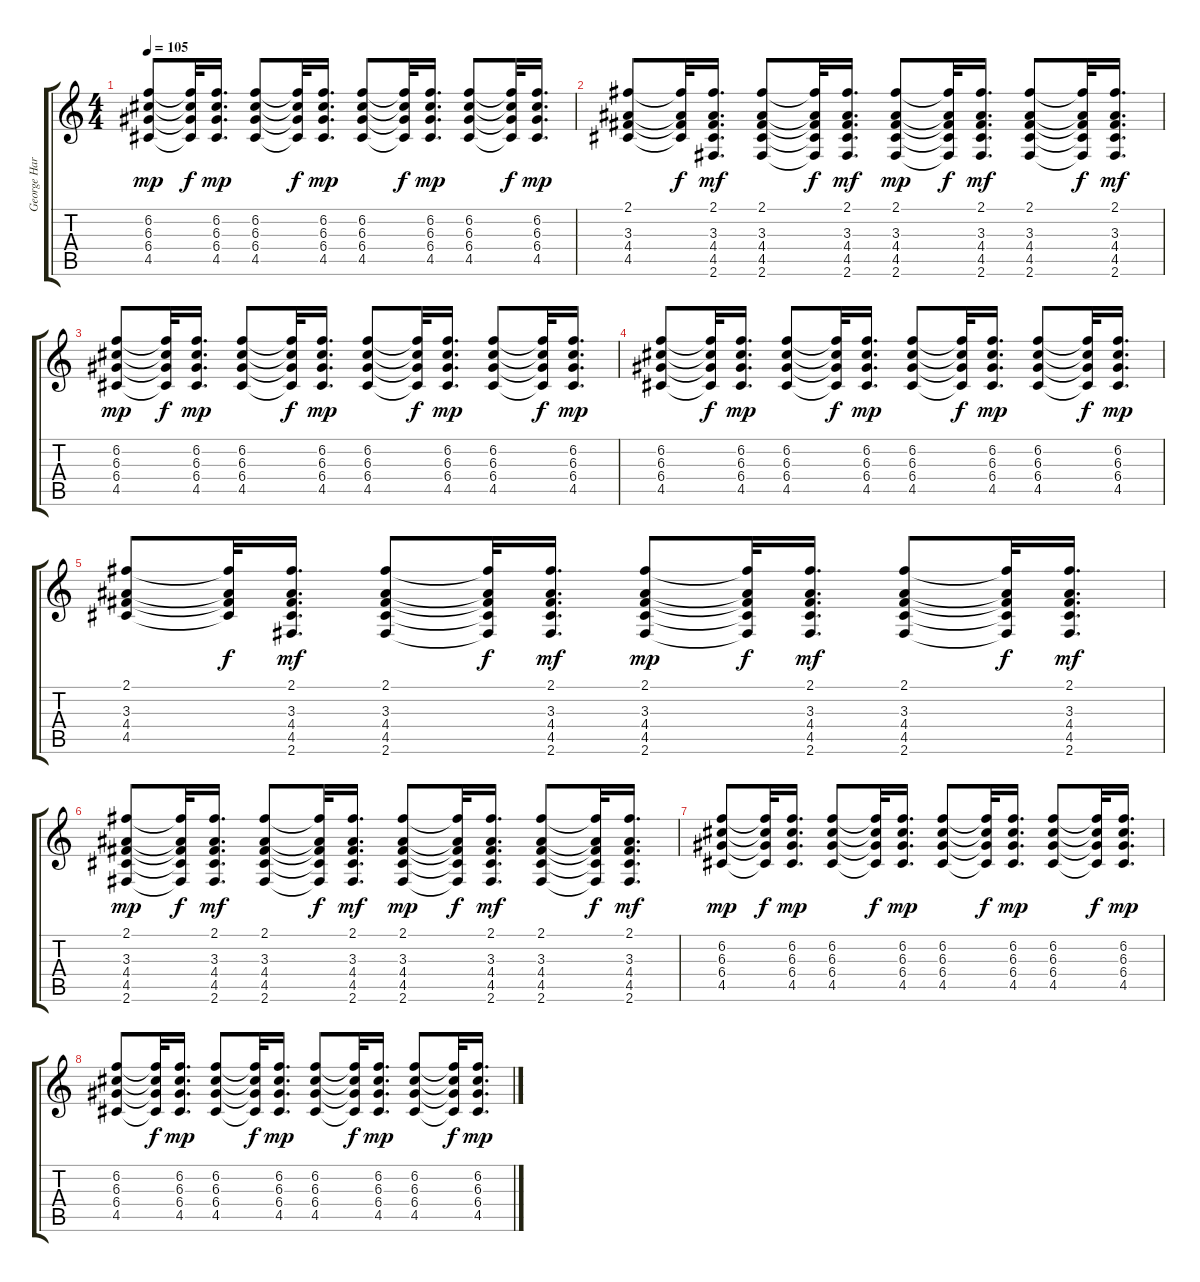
\track ("George Harrison" "George Har") {instrument acousticguitarsteel}
\staff {score tabs}
\tuning (E4 B3 G3 D3 A2 E2) {hide}
\ts (4 4)
\tempo 105
\clef g2
\ks c
(6.2 6.3 6.4 4.5).8{dy mp} (6.2{t} 6.3{t} 6.4{t} 4.5{t}).32{dy f} (6.2 6.3 6.4 4.5).16{d dy mp} (6.2 6.3 6.4 4.5).8 (6.2{t} 6.3{t} 6.4{t} 4.5{t}).32{dy f} (6.2 6.3 6.4 4.5).16{d dy mp} (6.2 6.3 6.4 4.5).8 (6.2{t} 6.3{t} 6.4{t} 4.5{t}).32{dy f} (6.2 6.3 6.4 4.5).16{d dy mp} (6.2 6.3 6.4 4.5).8 (6.2{t} 6.3{t} 6.4{t} 4.5{t}).32{dy f} (6.2 6.3 6.4 4.5).16{d dy mp} |
(2.1 3.3 4.4 4.5).8 (2.1{t} 3.3{t} 4.4{t} 4.5{t}).32{dy f} (2.1 3.3 4.4 4.5 2.6).16{d dy mf} (2.1 3.3 4.4 4.5 2.6).8 (2.1{t} 3.3{t} 4.4{t} 4.5{t} 2.6{t}).32{dy f} (2.1 3.3 4.4 4.5 2.6).16{d dy mf} (2.1 3.3 4.4 4.5 2.6).8{dy mp} (2.1{t} 3.3{t} 4.4{t} 4.5{t} 2.6{t}).32{dy f} (2.1 3.3 4.4 4.5 2.6).16{d dy mf} (2.1 3.3 4.4 4.5 2.6).8 (2.1{t} 3.3{t} 4.4{t} 4.5{t} 2.6{t}).32{dy f} (2.1 3.3 4.4 4.5 2.6).16{d dy mf} |
(6.2 6.3 6.4 4.5).8{dy mp} (6.2{t} 6.3{t} 6.4{t} 4.5{t}).32{dy f} (6.2 6.3 6.4 4.5).16{d dy mp} (6.2 6.3 6.4 4.5).8 (6.2{t} 6.3{t} 6.4{t} 4.5{t}).32{dy f} (6.2 6.3 6.4 4.5).16{d dy mp} (6.2 6.3 6.4 4.5).8 (6.2{t} 6.3{t} 6.4{t} 4.5{t}).32{dy f} (6.2 6.3 6.4 4.5).16{d dy mp} (6.2 6.3 6.4 4.5).8 (6.2{t} 6.3{t} 6.4{t} 4.5{t}).32{dy f} (6.2 6.3 6.4 4.5).16{d dy mp} |
(6.2 6.3 6.4 4.5).8 (6.2{t} 6.3{t} 6.4{t} 4.5{t}).32{dy f} (6.2 6.3 6.4 4.5).16{d dy mp} (6.2 6.3 6.4 4.5).8 (6.2{t} 6.3{t} 6.4{t} 4.5{t}).32{dy f} (6.2 6.3 6.4 4.5).16{d dy mp} (6.2 6.3 6.4 4.5).8 (6.2{t} 6.3{t} 6.4{t} 4.5{t}).32{dy f} (6.2 6.3 6.4 4.5).16{d dy mp} (6.2 6.3 6.4 4.5).8 (6.2{t} 6.3{t} 6.4{t} 4.5{t}).32{dy f} (6.2 6.3 6.4 4.5).16{d dy mp} |
(2.1 3.3 4.4 4.5).8 (2.1{t} 3.3{t} 4.4{t} 4.5{t}).32{dy f} (2.1 3.3 4.4 4.5 2.6).16{d dy mf} (2.1 3.3 4.4 4.5 2.6).8 (2.1{t} 3.3{t} 4.4{t} 4.5{t} 2.6{t}).32{dy f} (2.1 3.3 4.4 4.5 2.6).16{d dy mf} (2.1 3.3 4.4 4.5 2.6).8{dy mp} (2.1{t} 3.3{t} 4.4{t} 4.5{t} 2.6{t}).32{dy f} (2.1 3.3 4.4 4.5 2.6).16{d dy mf} (2.1 3.3 4.4 4.5 2.6).8 (2.1{t} 3.3{t} 4.4{t} 4.5{t} 2.6{t}).32{dy f} (2.1 3.3 4.4 4.5 2.6).16{d dy mf} |
(2.1 3.3 4.4 4.5 2.6).8{dy mp} (2.1{t} 3.3{t} 4.4{t} 4.5{t} 2.6{t}).32{dy f} (2.1 3.3 4.4 4.5 2.6).16{d dy mf} (2.1 3.3 4.4 4.5 2.6).8 (2.1{t} 3.3{t} 4.4{t} 4.5{t} 2.6{t}).32{dy f} (2.1 3.3 4.4 4.5 2.6).16{d dy mf} (2.1 3.3 4.4 4.5 2.6).8{dy mp} (2.1{t} 3.3{t} 4.4{t} 4.5{t} 2.6{t}).32{dy f} (2.1 3.3 4.4 4.5 2.6).16{d dy mf} (2.1 3.3 4.4 4.5 2.6).8 (2.1{t} 3.3{t} 4.4{t} 4.5{t} 2.6{t}).32{dy f} (2.1 3.3 4.4 4.5 2.6).16{d dy mf} |
(6.2 6.3 6.4 4.5).8{dy mp} (6.2{t} 6.3{t} 6.4{t} 4.5{t}).32{dy f} (6.2 6.3 6.4 4.5).16{d dy mp} (6.2 6.3 6.4 4.5).8 (6.2{t} 6.3{t} 6.4{t} 4.5{t}).32{dy f} (6.2 6.3 6.4 4.5).16{d dy mp} (6.2 6.3 6.4 4.5).8 (6.2{t} 6.3{t} 6.4{t} 4.5{t}).32{dy f} (6.2 6.3 6.4 4.5).16{d dy mp} (6.2 6.3 6.4 4.5).8 (6.2{t} 6.3{t} 6.4{t} 4.5{t}).32{dy f} (6.2 6.3 6.4 4.5).16{d dy mp} |
(6.2 6.3 6.4 4.5).8 (6.2{t} 6.3{t} 6.4{t} 4.5{t}).32{dy f} (6.2 6.3 6.4 4.5).16{d dy mp} (6.2 6.3 6.4 4.5).8 (6.2{t} 6.3{t} 6.4{t} 4.5{t}).32{dy f} (6.2 6.3 6.4 4.5).16{d dy mp} (6.2 6.3 6.4 4.5).8 (6.2{t} 6.3{t} 6.4{t} 4.5{t}).32{dy f} (6.2 6.3 6.4 4.5).16{d dy mp} (6.2 6.3 6.4 4.5).8 (6.2{t} 6.3{t} 6.4{t} 4.5{t}).32{dy f} (6.2 6.3 6.4 4.5).16{d dy mp}
